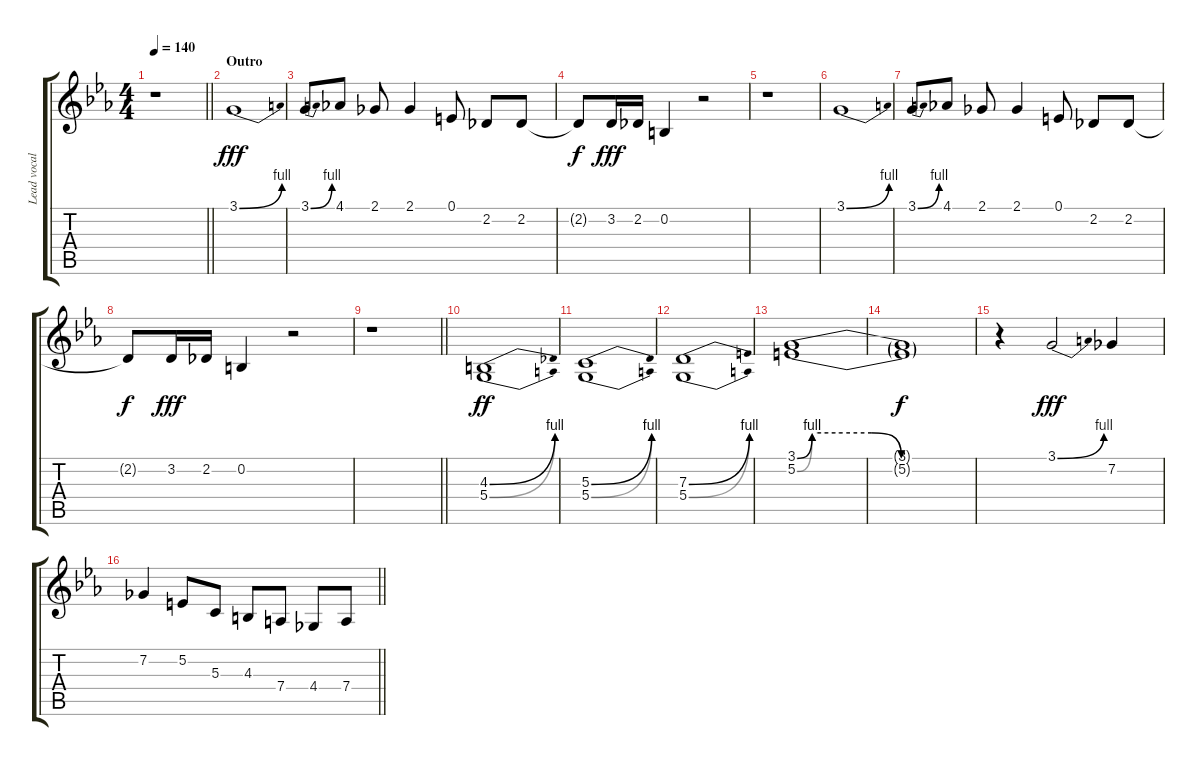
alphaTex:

\track ("Lead vocal - Elton John" "Lead vocal") {instrument altosax}
\staff {score tabs}
\tuning (E4 B3 G3 D3 A2 E2) {hide}
\ts (4 4)
\tempo 140
\clef g2
\barLineRight lightlight
\ks cminor
r.1{dy fff} |
\section ("" "Outro")
3.1{be (bend 0 0 60 4)}.1 |
3.1{be (bend 0 0 60 4)}.8 4.1.8 2.1.8 2.1.4 0.1.8 2.2.8 2.2.8 |
2.2{t}.8{dy f} 3.2.16{dy fff} 2.2.16 0.2.4 r.2 |
r.1 |
3.1{be (bend 0 0 60 4)}.1 |
3.1{be (bend 0 0 60 4)}.8 4.1.8 2.1.8 2.1.4 0.1.8 2.2.8 2.2.8 |
2.2{t}.8{dy f} 3.2.16{dy fff} 2.2.16 0.2.4 r.2 |
\barLineRight lightlight
r.1 |
(4.3{be (bend 0 0 60 4)} 5.4{be (bend 0 0 60 4)}).1{dy ff} |
(5.3{be (bend 0 0 60 4)} 5.4{be (bend 0 0 60 4)}).1 |
(7.3{be (bend 0 0 60 4)} 5.4{be (bend 0 0 60 4)}).1 |
(3.1{be (custom 0 0 5 4 25 4 35 0 40 0 45 0 60 0)} 5.2{be (custom 0 0 5 4 15 4 25 4 35 0 40 0 45 0 60 0)}).1 |
(3.1{t} 5.2{t}).1{dy f} |
r.4 3.1{be (bend 0 0 60 4)}.2{dy fff} 7.2.4 |
\barLineRight lightlight
7.2.4 5.2.8 5.3.8 4.3.8 7.4.8 4.4.8 7.4.8
